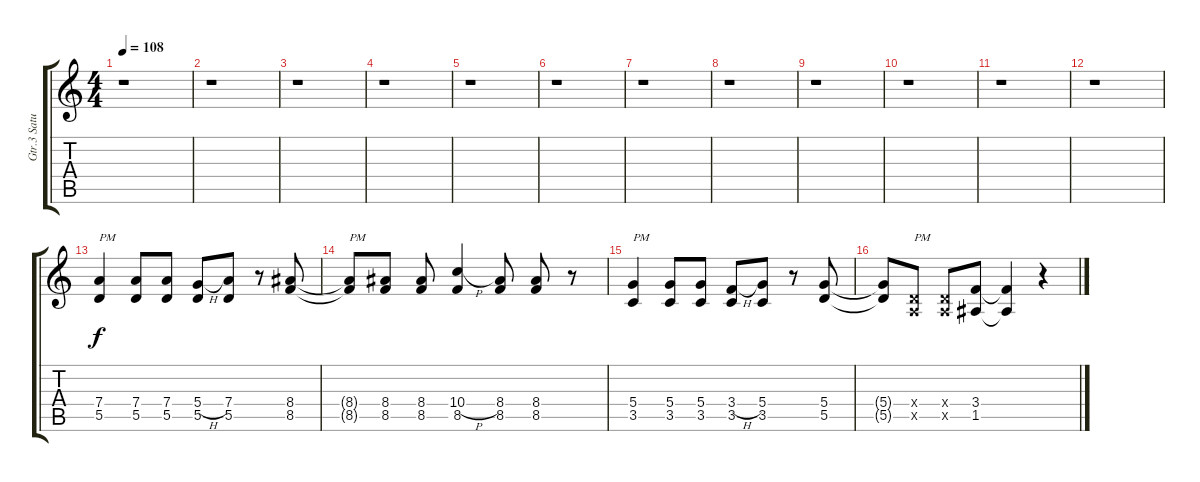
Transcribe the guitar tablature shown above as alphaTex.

\track ("Gtr.3 Saturation" "Gtr.3 Satu") {instrument overdrivenguitar}
\staff {score tabs}
\tuning (E4 B3 G3 D3 A2 E2) {hide}
\ts (4 4)
\tempo 108
\clef g2
\ks c
r.1{dy f instrument overdrivenguitar} |
r.1 |
r.1 |
r.1 |
r.1 |
r.1 |
r.1 |
r.1 |
r.1 |
r.1 |
r.1 |
r.1 |
(7.4 5.5).4{txt "PM"} (7.4 5.5).8 (7.4 5.5).8 (5.4{h} 5.5).8 (7.4 5.5).8 r.8 (8.4 8.5).8 |
(8.4{t} 8.5{t}).8{txt "PM"} (8.4 8.5).8 (8.4 8.5).8 (10.4{h} 8.5).4 (8.4 8.5).8 (8.4 8.5).8 r.8 |
(5.4 3.5).4{txt "PM"} (5.4 3.5).8 (5.4 3.5).8 (3.4{h} 3.5).8 (5.4 3.5).8 r.8 (5.4 5.5).8 |
(5.4{t} 5.5{t}).8 (0.4{x} 0.5{x}).8{txt "PM"} (0.4{x} 0.5{x}).8 (3.4 1.5).8 (3.4{t} 1.5{t}).4 r.4
